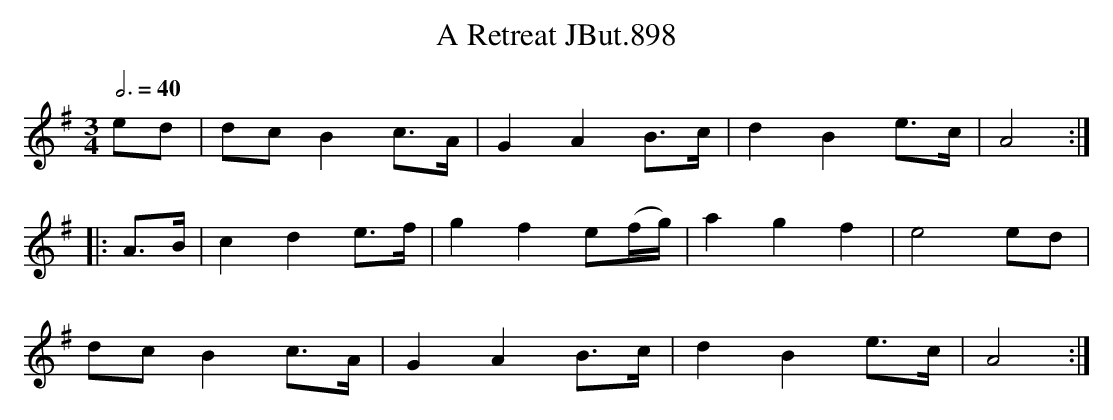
X:1
T:Retreat JBut.898, A
M:3/4
L:1/8
Q:3/4=40
K:G
ed | dcB2c>A | G2A2B>c | d2B2 e>c | A4 :|
|: A>B | c2d2 e>f | g2f2 e(f/g/) | a2g2f2 | e4ed |
dcB2c>A | G2A2B>c | d2B2e>c | A4 :|
